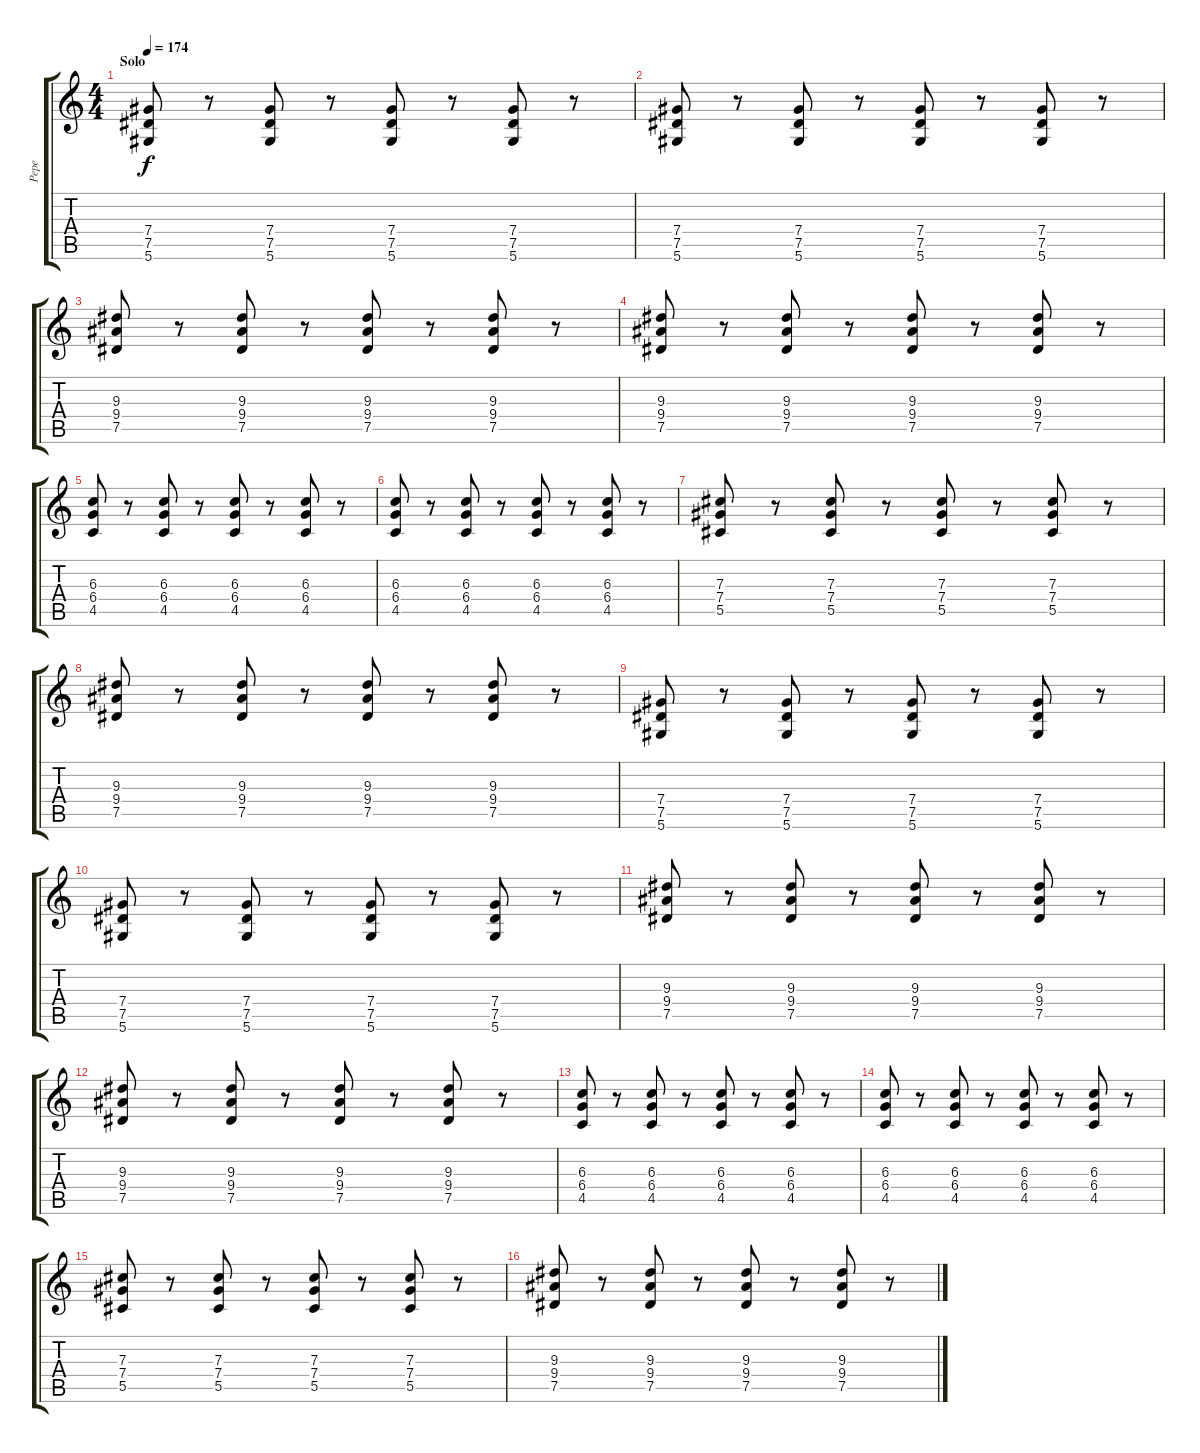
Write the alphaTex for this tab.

\track ("Pepe" "Pepe") {instrument distortionguitar}
\staff {score tabs}
\tuning (Eb4 Bb3 Gb3 Db3 Ab2 Eb2) {hide}
\ts (4 4)
\section ("" "Solo")
\tempo 174
\clef g2
\ks c
(7.4 7.5 5.6).8{dy f volume 13 instrument distortionguitar} r.8 (7.4 7.5 5.6).8 r.8 (7.4 7.5 5.6).8 r.8 (7.4 7.5 5.6).8 r.8 |
(7.4 7.5 5.6).8 r.8 (7.4 7.5 5.6).8 r.8 (7.4 7.5 5.6).8 r.8 (7.4 7.5 5.6).8 r.8 |
(9.3 9.4 7.5).8 r.8 (9.3 9.4 7.5).8 r.8 (9.3 9.4 7.5).8 r.8 (9.3 9.4 7.5).8 r.8 |
(9.3 9.4 7.5).8 r.8 (9.3 9.4 7.5).8 r.8 (9.3 9.4 7.5).8 r.8 (9.3 9.4 7.5).8 r.8 |
(6.3 6.4 4.5).8 r.8 (6.3 6.4 4.5).8 r.8 (6.3 6.4 4.5).8 r.8 (6.3 6.4 4.5).8 r.8 |
(6.3 6.4 4.5).8 r.8 (6.3 6.4 4.5).8 r.8 (6.3 6.4 4.5).8 r.8 (6.3 6.4 4.5).8 r.8 |
(7.3 7.4 5.5).8 r.8 (7.3 7.4 5.5).8 r.8 (7.3 7.4 5.5).8 r.8 (7.3 7.4 5.5).8 r.8 |
(9.3 9.4 7.5).8 r.8 (9.3 9.4 7.5).8 r.8 (9.3 9.4 7.5).8 r.8 (9.3 9.4 7.5).8 r.8 |
(7.4 7.5 5.6).8 r.8 (7.4 7.5 5.6).8 r.8 (7.4 7.5 5.6).8 r.8 (7.4 7.5 5.6).8 r.8 |
(7.4 7.5 5.6).8 r.8 (7.4 7.5 5.6).8 r.8 (7.4 7.5 5.6).8 r.8 (7.4 7.5 5.6).8 r.8 |
(9.3 9.4 7.5).8 r.8 (9.3 9.4 7.5).8 r.8 (9.3 9.4 7.5).8 r.8 (9.3 9.4 7.5).8 r.8 |
(9.3 9.4 7.5).8 r.8 (9.3 9.4 7.5).8 r.8 (9.3 9.4 7.5).8 r.8 (9.3 9.4 7.5).8 r.8 |
(6.3 6.4 4.5).8 r.8 (6.3 6.4 4.5).8 r.8 (6.3 6.4 4.5).8 r.8 (6.3 6.4 4.5).8 r.8 |
(6.3 6.4 4.5).8 r.8 (6.3 6.4 4.5).8 r.8 (6.3 6.4 4.5).8 r.8 (6.3 6.4 4.5).8 r.8 |
(7.3 7.4 5.5).8 r.8 (7.3 7.4 5.5).8 r.8 (7.3 7.4 5.5).8 r.8 (7.3 7.4 5.5).8 r.8 |
(9.3 9.4 7.5).8 r.8 (9.3 9.4 7.5).8 r.8 (9.3 9.4 7.5).8 r.8 (9.3 9.4 7.5).8 r.8
